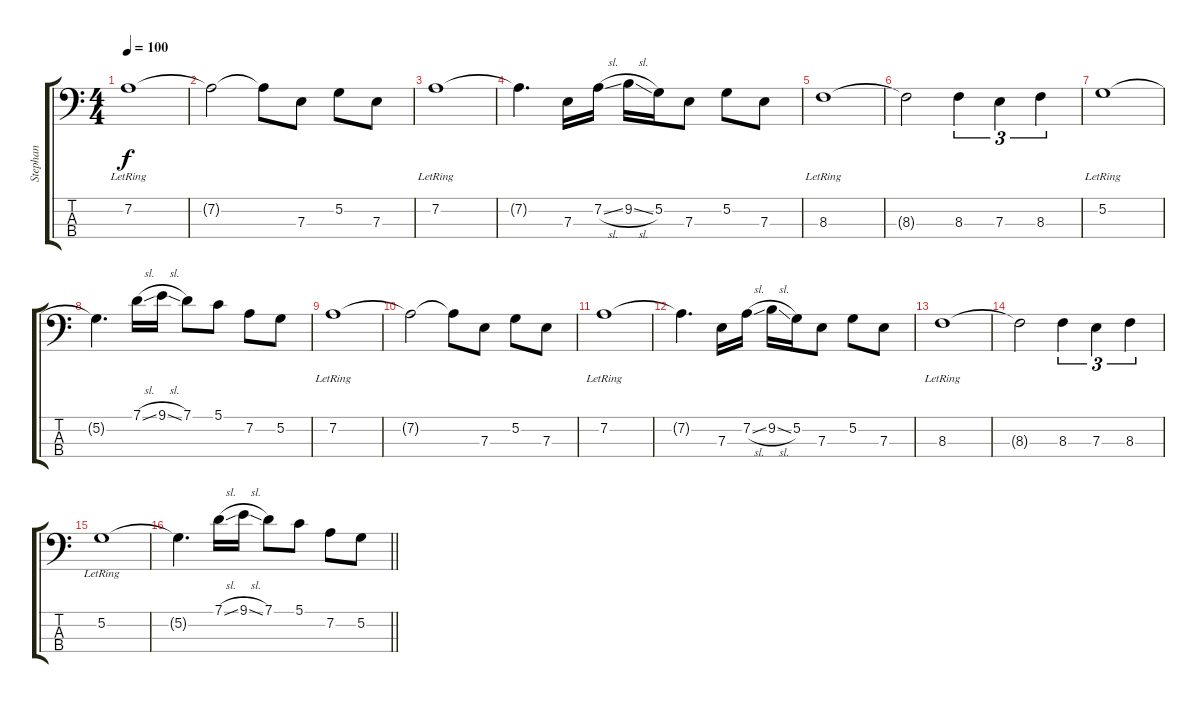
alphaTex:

\track ("Stephan" "Stephan") {instrument electricbassfinger}
\staff {score tabs}
\tuning (G2 D2 A1 E1) {hide}
\ts (4 4)
\tempo 100
\clef f4
\ks c
7.2{lr}.1{dy f} |
7.2{t}.2 7.2{t}.8 7.3.8 5.2.8 7.3.8 |
7.2{lr}.1 |
7.2{t}.4{d} 7.3.16 7.2{sl}.16 9.2{sl}.16 5.2.16 7.3.8 5.2.8 7.3.8 |
8.3{lr}.1 |
8.3{t}.2 8.3.4{tu (3 2)} 7.3.4{tu (3 2)} 8.3.4{tu (3 2)} |
5.2{lr}.1 |
5.2{t}.4{d} 7.1{sl}.16 9.1{sl}.16 7.1.8 5.1.8 7.2.8 5.2.8 |
7.2{lr}.1 |
7.2{t}.2 7.2{t}.8 7.3.8 5.2.8 7.3.8 |
7.2{lr}.1 |
7.2{t}.4{d} 7.3.16 7.2{sl}.16 9.2{sl}.16 5.2.16 7.3.8 5.2.8 7.3.8 |
8.3{lr}.1 |
8.3{t}.2 8.3.4{tu (3 2)} 7.3.4{tu (3 2)} 8.3.4{tu (3 2)} |
5.2{lr}.1 |
\barLineRight lightlight
5.2{t}.4{d} 7.1{sl}.16 9.1{sl}.16 7.1.8 5.1.8 7.2.8 5.2.8
